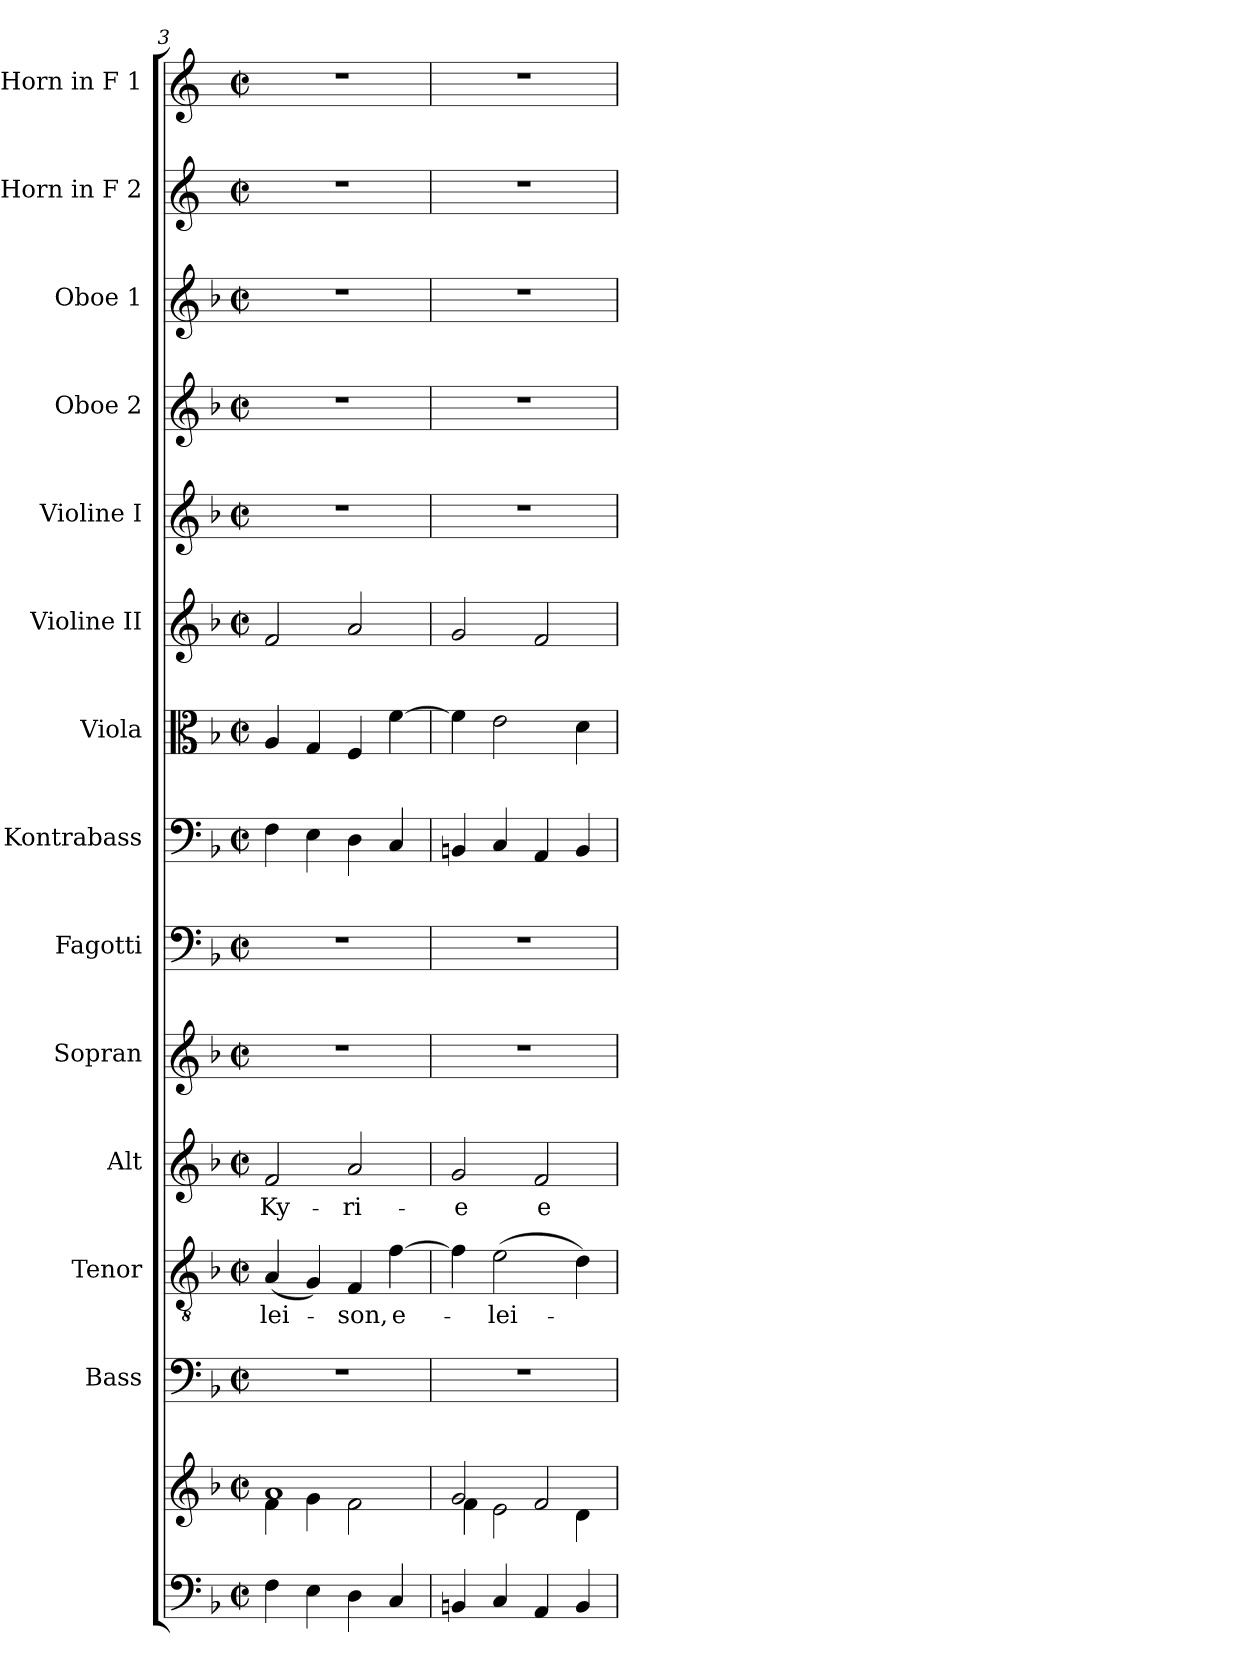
**kern	**kern	**kern	**kern	**text	**kern	**text	**kern	**kern	**kern	**kern	**kern	**kern	**kern	**kern	**kern	**kern
*part14	*part14	*part13	*part12	*part12	*part11	*part11	*part10	*part9	*part8	*part7	*part6	*part5	*part4	*part3	*part2	*part1
*staff15	*staff14	*staff13	*staff12	*staff12	*staff11	*staff11	*staff10	*staff9	*staff8	*staff7	*staff6	*staff5	*staff4	*staff3	*staff2	*staff1
*	*	*I"Bass	*I"Tenor	*	*I"Alt	*	*I"Sopran	*I"Fagotti	*I"Kontrabass	*I"Viola	*I"Violine II	*I"Violine I	*I"Oboe 2	*I"Oboe 1	*I"Horn in F 2	*I"Horn in F 1
*	*	*I'B.	*I'T.	*	*I'A.	*	*I'S.	*I'Fg.	*I'Kb.	*I'Vla.	*I'Vl. II	*I'Vl. I	*I'Ob. 2	*I'Ob. 1	*	*
*clefF4	*clefG2	*clefF4	*clefGv2	*	*clefG2	*	*clefG2	*clefF4	*clefF4	*clefC3	*clefG2	*clefG2	*clefG2	*clefG2	*clefG2	*clefG2
*	*	*	*	*	*	*	*	*	*ITrd7c12	*	*	*	*	*	*ITrd4c7	*ITrd4c7
*k[b-]	*k[b-]	*k[b-]	*k[b-]	*	*k[b-]	*	*k[b-]	*k[b-]	*k[b-]	*k[b-]	*k[b-]	*k[b-]	*k[b-]	*k[b-]	*k[b-]	*k[b-]
*F:	*F:	*F:	*F:	*	*F:	*	*F:	*F:	*F:	*F:	*F:	*F:	*F:	*F:	*F:	*F:
*M2/2	*M2/2	*M2/2	*M2/2	*	*M2/2	*	*M2/2	*M2/2	*M2/2	*M2/2	*M2/2	*M2/2	*M2/2	*M2/2	*M2/2	*M2/2
*met(c|)	*met(c|)	*met(c|)	*met(c|)	*	*met(c|)	*	*met(c|)	*met(c|)	*met(c|)	*met(c|)	*met(c|)	*met(c|)	*met(c|)	*met(c|)	*met(c|)	*met(c|)
=3	=3	=3	=3	=3	=3	=3	=3	=3	=3	=3	=3	=3	=3	=3	=3	=3
*	*^	*	*	*	*	*	*	*	*	*	*	*	*	*	*	*
!	!	!	!	!	!LO:LY:b	!	!LO:LY:b	!	!	!	!	!	!	!	!	!	!
4F\	1a	4f\	1r	(<4A/	-lei-	2f/	Ky-	1r	1r	4FF\	4A/	2f/	1r	1r	1r	1r	1r
4E\	.	4g\	.	4G/)	.	.	.	.	.	4EE\	4G/	.	.	.	.	.	.
!	!	!	!	!	!LO:LY:b	!	!LO:LY:b	!	!	!	!	!	!	!	!	!	!
4D\	.	2f\	.	4F/	-son,	2a/	-ri-	.	.	4DD\	4F/	2a/	.	.	.	.	.
!	!	!	!	!	!LO:LY:b	!	!	!	!	!	!	!	!	!	!	!	!
4C/	.	.	.	[4f\	e-	.	.	.	.	4CC/	[4f\	.	.	.	.	.	.
=4	=4	=4	=4	=4	=4	=4	=4	=4	=4	=4	=4	=4	=4	=4	=4	=4	=4
!	!	!	!	!	!	!	!LO:LY:b	!	!	!	!	!	!	!	!	!	!
4BBn/	2g/	4f\	1r	4f\]	.	2g/	-e	1r	1r	4BBBn/	4f\]	2g/	1r	1r	1r	1r	1r
!	!	!	!	!	!LO:LY:b	!	!	!	!	!	!	!	!	!	!	!	!
4C/	.	2e\	.	(>2e\	-lei-	.	.	.	.	4CC/	2e\	.	.	.	.	.	.
!	!	!	!	!	!	!	!LO:LY:b	!	!	!	!	!	!	!	!	!	!
4AA/	2f/	.	.	.	.	2f/	e-	.	.	4AAA/	.	2f/	.	.	.	.	.
4BB/	.	4d\	.	4d\)	.	.	.	.	.	4BBB/	4d\	.	.	.	.	.	.
*	*v	*v	*	*	*	*	*	*	*	*	*	*	*	*	*	*	*
=	=	=	=	=	=	=	=	=	=	=	=	=	=	=	=	=
*-	*-	*-	*-	*-	*-	*-	*-	*-	*-	*-	*-	*-	*-	*-	*-	*-
